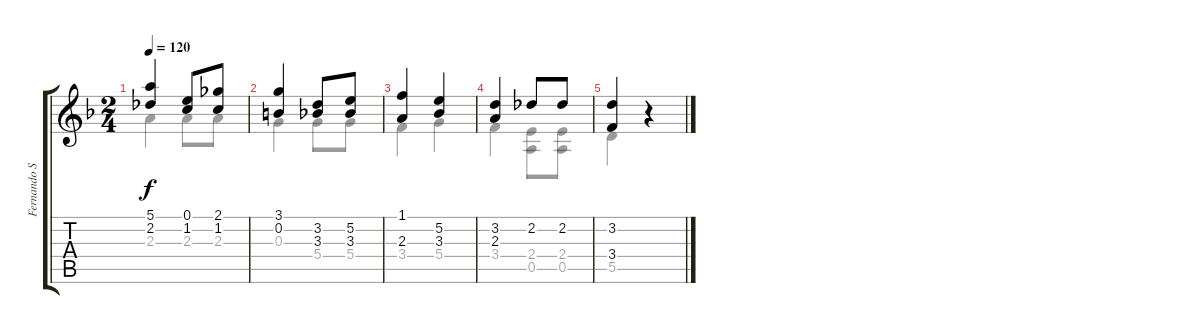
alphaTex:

\track ("Fernando Sor" "Fernando S") {instrument acousticguitarnylon}
\staff {score tabs}
\tuning (E4 B3 G3 D3 A2 E2) {hide}
\voice
\ts (2 4)
\tempo 120
\clef g2
\ks f
(5.1 2.2).4{dy f} (0.1 1.2).8 (2.1 1.2).8 |
(3.1 0.2).4 (3.2 3.3).8 (5.2 3.3).8 |
(1.1 2.3).4 (5.2 3.3).4 |
(3.2 2.3).4 2.2.8 2.2.8 |
(3.2 3.4).4 r.4
\voice
\clef g2
\ottava regular
\simile none
\ks f
2.3.4{dy f} 2.3.8 2.3.8 |
0.3.4 5.4.8 5.4.8 |
3.4.4 5.4.4 |
3.4.4 (2.4 0.5).8 (2.4 0.5).8 |
5.5.4 r.4
